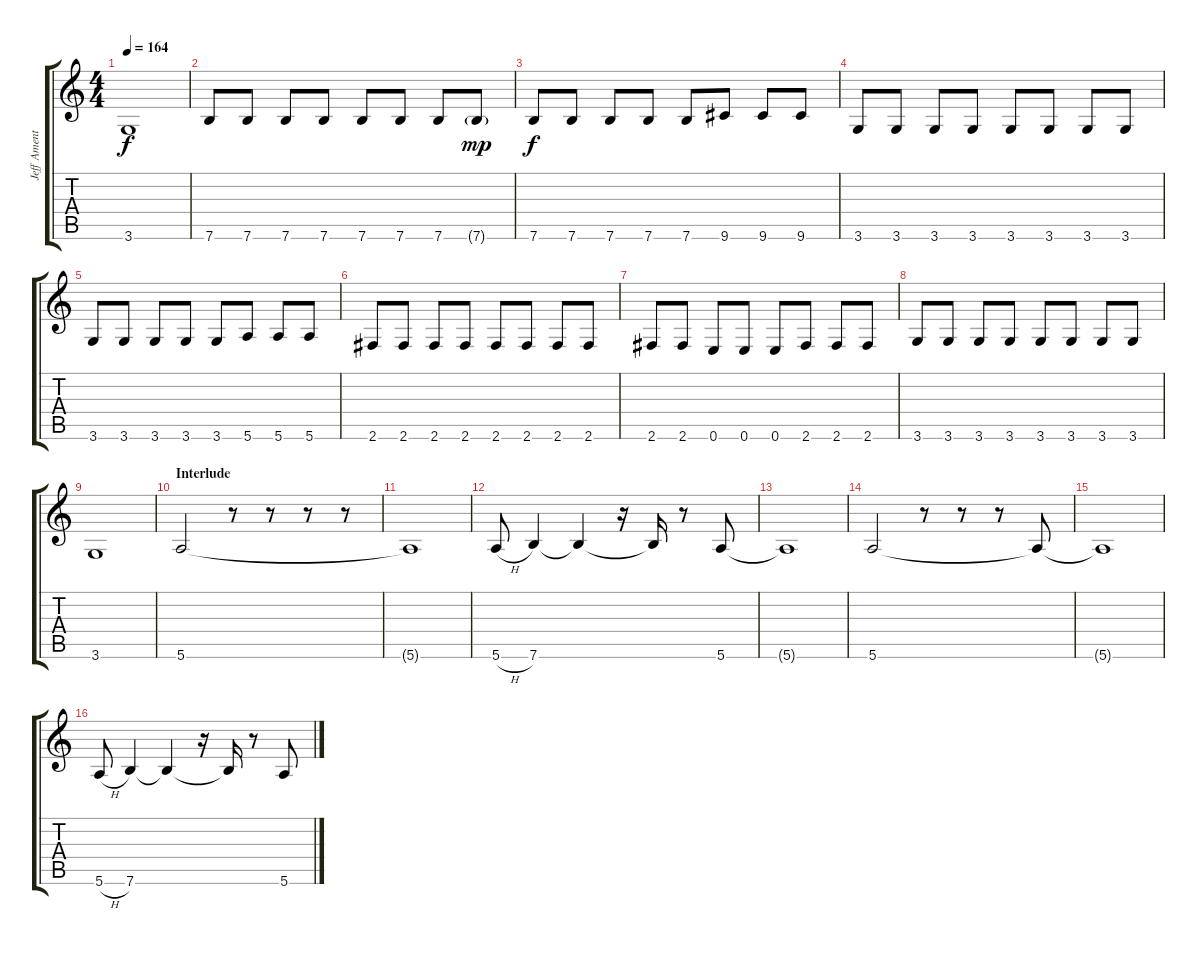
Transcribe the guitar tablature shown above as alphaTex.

\track ("Jeff Ament" "Jeff Ament") {instrument electricbassfinger}
\staff {score tabs}
\tuning (E4 B3 G3 D3 A2 E2) {hide}
\ts (4 4)
\tempo 164
\clef g2
\ks c
3.6.1{dy f} |
7.6.8 7.6.8 7.6.8 7.6.8 7.6.8 7.6.8 7.6.8 7.6{g}.8{dy mp} |
7.6.8{dy f} 7.6.8 7.6.8 7.6.8 7.6.8 9.6.8 9.6.8 9.6.8 |
3.6.8 3.6.8 3.6.8 3.6.8 3.6.8 3.6.8 3.6.8 3.6.8 |
3.6.8 3.6.8 3.6.8 3.6.8 3.6.8 5.6.8 5.6.8 5.6.8 |
2.6.8 2.6.8 2.6.8 2.6.8 2.6.8 2.6.8 2.6.8 2.6.8 |
2.6.8 2.6.8 0.6.8 0.6.8 0.6.8 2.6.8 2.6.8 2.6.8 |
3.6.8 3.6.8 3.6.8 3.6.8 3.6.8 3.6.8 3.6.8 3.6.8 |
3.6.1 |
\section ("" "Interlude")
5.6.2 r.8 r.8 r.8 r.8 |
5.6{t}.1 |
5.6{h}.8 7.6.4 7.6{t}.4 r.16 7.6{t}.16 r.8 5.6.8 |
5.6{t}.1 |
5.6.2 r.8 r.8 r.8 5.6{t}.8 |
5.6{t}.1 |
5.6{h}.8 7.6.4 7.6{t}.4 r.16 7.6{t}.16 r.8 5.6.8
